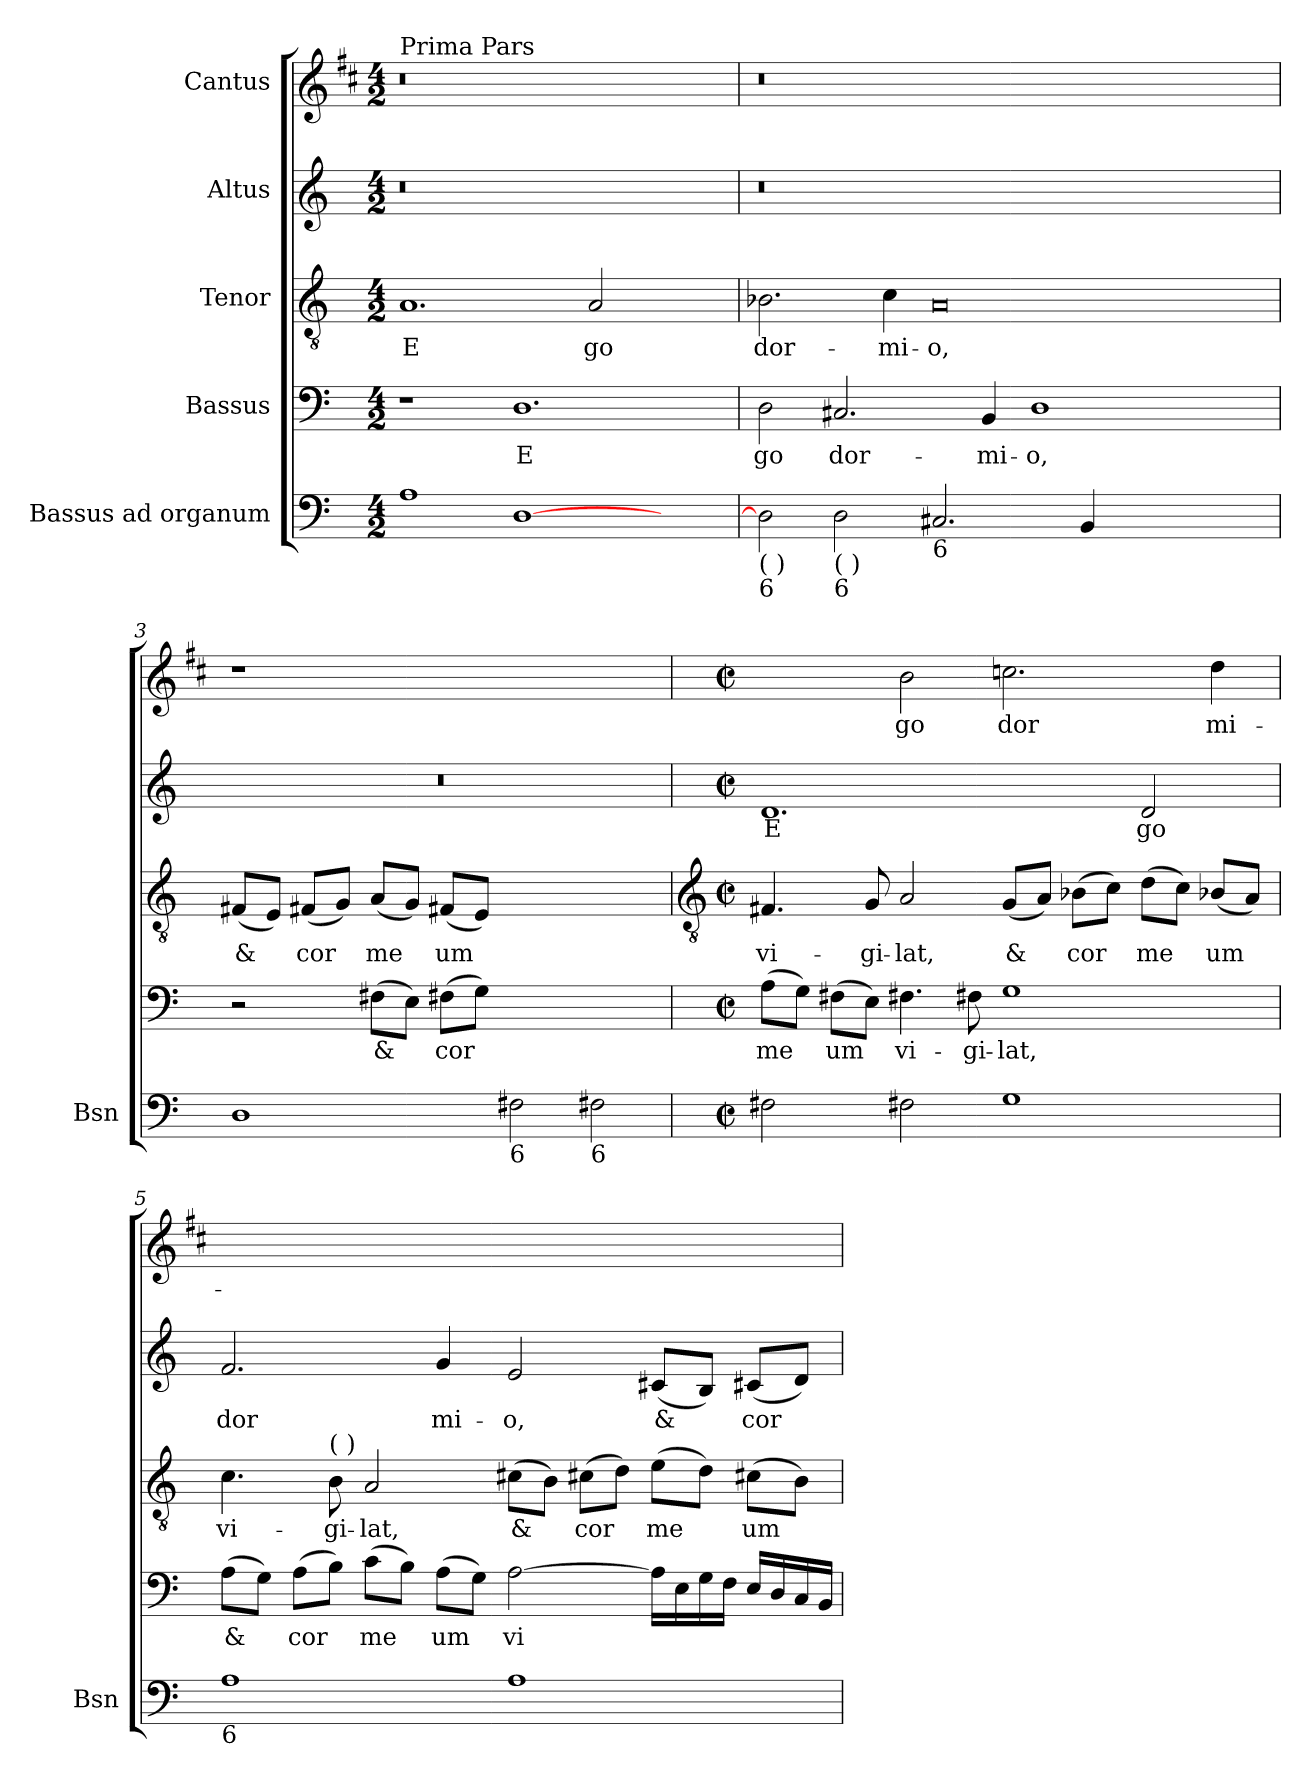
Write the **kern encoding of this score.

**kern	**kern	**text	**kern	**text	**kern	**text	**kern	**text
*part5	*part4	*part4	*part3	*part3	*part2	*part2	*part1	*part1
*staff5	*staff4	*staff4	*staff3	*staff3	*staff2	*staff2	*staff1	*staff1
*I"Bassus ad organum	*I"Bassus	*	*I"Tenor	*	*I"Altus	*	*I"Cantus	*
*I'Bsn	*	*	*	*	*	*	*	*
*clefF4	*clefF4	*	*clefGv2	*	*clefG2	*	*clefG2	*
*	*	*	*	*	*	*	*ITrd1c2	*
*k[]	*k[]	*	*k[]	*	*k[]	*	*k[]	*
*C:	*C:	*	*C:	*	*C:	*	*C:	*
*M4/2	*M4/2	*	*M4/2	*	*M4/2	*	*M4/2	*
=1	=1	=1	=1	=1	=1	=1	=1	=1
!	!	!	!	!	!	!	!LO:TX:a:t=Prima Pars	!
!	!	!	!	!LO:LY:b	!	!	!	!
1A	1r	.	1.A	E	0r	.	0r	.
!	!	!LO:LY:b	!	!	!	!	!	!
[1D	1.D	E	.	.	.	.	.	.
!	!	!	!	!LO:LY:b	!	!	!	!
.	.	.	2A	go	.	.	.	.
2ryy	.	.	2ryy	.	2ryy	.	2ryy	.
=2	=2	=2	=2	=2	=2	=2	=2	=2
!LO:TX:b:t=(  )	!	!	!	!	!	!	!	!
!LO:TX:b:t=6	!	!	!	!	!	!	!	!
!	!	!LO:LY:b	!	!LO:LY:b	!	!	!	!
2D]	2D	go	2.B-X	dor-	0r	.	0r	.
!LO:TX:b:t=(  )	!	!	!	!	!	!	!	!
!LO:TX:b:t=6	!	!	!	!	!	!	!	!
!	!	!LO:LY:b	!	!	!	!	!	!
2D	2.C#X	dor-	.	.	.	.	.	.
!	!	!	!	!LO:LY:b	!	!	!	!
.	.	.	4c	-mi-	.	.	.	.
!LO:TX:b:t=6	!	!	!	!	!	!	!	!
!	!	!	!	!LO:LY:b	!	!	!	!
2.C#X	.	.	0A	-o,	.	.	.	.
!	!	!LO:LY:b	!	!	!	!	!	!
.	4BB	-mi-	.	.	.	.	.	.
!	!	!LO:LY:b	!	!	!	!	!	!
.	1D	-o,	.	.	.	.	.	.
4BB	.	.	.	.	.	.	.	.
1ryy	.	.	.	.	1ryy	.	1ryy	.
.	2ryy	.	.	.	.	.	.	.
=3	=3	=3	=3	=3	=3	=3	=3	=3
!	!	!	!	!LO:LY:b	!	!	!	!
1D	2r	.	(<8F#XL	&	0r	.	1r	.
.	.	.	8EJ)	.	.	.	.	.
!	!	!	!	!LO:LY:b	!	!	!	!
.	.	.	(<8F#XL	cor	.	.	.	.
.	.	.	8GJ)	.	.	.	.	.
!	!	!LO:LY:b	!	!LO:LY:b	!	!	!	!
.	(>8F#XL	&	(<8AL	me	.	.	.	.
.	8EJ)	.	8GJ)	.	.	.	.	.
!	!	!LO:LY:b	!	!LO:LY:b	!	!	!	!
.	(>8F#XL	cor	(<8F#XL	um	.	.	.	.
.	8GJ)	.	8EJ)	.	.	.	.	.
!LO:TX:b:t=6	!	!	!	!	!	!	!	!
!	!	!	!	!	!	!	!	!LO:LY:b
2F#X	1ryy	.	1ryy	.	.	.	[1ayy	E
!LO:TX:b:t=6	!	!	!	!	!	!	!	!
2F#X	.	.	.	.	.	.	.	.
!!LO:LB:g=z
=4	=4	=4	=4	=4	=4	=4	=4	=4
*	*	*	*clefGv2	*	*	*	*	*
*M4/2	*M4/2	*	*M4/2	*	*M4/2	*	*M4/2	*
*met(c|)	*met(c|)	*	*met(c|)	*	*met(c|)	*	*met(c|)	*
!	!	!LO:LY:b	!	!LO:LY:b	!	!LO:LY:b	!	!
2F#X	(>8AL	me	4.F#X	vi-	1.d	E	2ayy]	.
.	8GJ)	.	.	.	.	.	.	.
!	!	!LO:LY:b	!	!	!	!	!	!
.	(>8F#XL	um	.	.	.	.	.	.
!	!	!	!	!LO:LY:b	!	!	!	!
.	8EJ)	.	8G	-gi-	.	.	.	.
!	!	!LO:LY:b	!	!LO:LY:b	!	!	!	!LO:LY:b
2F#X	4.F#X	vi-	2A	-lat,	.	.	2a	go
!	!	!LO:LY:b	!	!	!	!	!	!
.	8F#X	-gi-	.	.	.	.	.	.
!	!	!LO:LY:b	!	!LO:LY:b	!	!	!	!LO:LY:b
1G	1G	-lat,	(<8GL	&	.	.	2.b-X	dor
.	.	.	8AJ)	.	.	.	.	.
!	!	!	!	!LO:LY:b	!	!	!	!
.	.	.	(>8B-XL	cor	.	.	.	.
.	.	.	8cJ)	.	.	.	.	.
!	!	!	!	!LO:LY:b	!	!LO:LY:b	!	!
.	.	.	(>8dL	me	2d	go	.	.
.	.	.	8cJ)	.	.	.	.	.
!	!	!	!	!LO:LY:b	!	!	!	!LO:LY:b
.	.	.	(<8B-XL	um	.	.	4cc	mi-
.	.	.	8AJ)	.	.	.	.	.
=5	=5	=5	=5	=5	=5	=5	=5	=5
!LO:TX:b:t=6	!	!	!	!	!	!	!	!
!	!	!LO:LY:b	!	!LO:LY:b	!	!LO:LY:b	!	!LO:LY:b
1A	(>8AL	&	4.c	vi-	2.f	dor	[0ayy	-o,
.	8GJ)	.	.	.	.	.	.	.
!	!	!LO:LY:b	!	!	!	!	!	!
.	(>8AL	cor	.	.	.	.	.	.
!	!	!	!LO:TX:a:t=(  )	!	!	!	!	!
!	!	!	!	!LO:LY:b	!	!	!	!
.	8BJ)	.	8B	-gi-	.	.	.	.
!	!	!LO:LY:b	!	!LO:LY:b	!	!	!	!
.	(>8cL	me	2A	-lat,	.	.	.	.
.	8BJ)	.	.	.	.	.	.	.
!	!	!LO:LY:b	!	!	!	!LO:LY:b	!	!
.	(>8AL	um	.	.	4g	mi-	.	.
.	8GJ)	.	.	.	.	.	.	.
!	!	!LO:LY:b	!	!LO:LY:b	!	!LO:LY:b	!	!
1A	[2A	vi	(>8c#XL	&	2e	-o,	.	.
.	.	.	8BJ)	.	.	.	.	.
!	!	!	!	!LO:LY:b	!	!	!	!
.	.	.	(>8c#XL	cor	.	.	.	.
.	.	.	8dJ)	.	.	.	.	.
!	!	!	!	!LO:LY:b	!	!LO:LY:b	!	!
.	16ALL]	.	(>8eL	me	(<8c#XL	&	.	.
.	16E	.	.	.	.	.	.	.
.	16G	.	8dJ)	.	8BJ)	.	.	.
.	16FJJ	.	.	.	.	.	.	.
!	!	!	!	!LO:LY:b	!	!LO:LY:b	!	!
.	16ELL	.	(>8c#XL	um	(<8c#XL	cor	.	.
.	16D	.	.	.	.	.	.	.
.	16C	.	8BJ)	.	8dJ)	.	.	.
.	16BBJJ	.	.	.	.	.	.	.
=	=	=	=	=	=	=	=	=
*-	*-	*-	*-	*-	*-	*-	*-	*-
